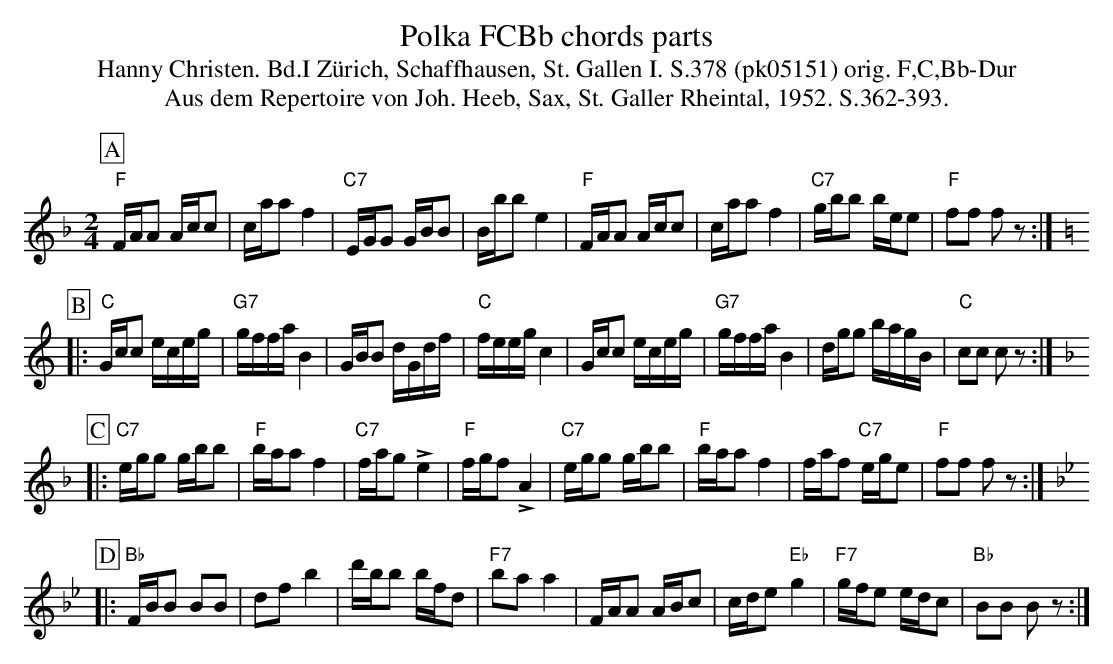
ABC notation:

X:1
T: Polka FCBb chords parts
T:Hanny Christen. Bd.I Zürich, Schaffhausen, St. Gallen I. S.378 (pk05151) orig. F,C,Bb-Dur
T: Aus dem Repertoire von Joh. Heeb, Sax, St. Galler Rheintal, 1952. S.362-393.
M:2/4
L:1/16
K:F %%MIDI gchordon
[P:A] "F"FAA2 Acc2 | caa2f4 | "C7"EGG2 GBB2 | Bbb2e4 | "F"FAA2 Acc2 | caa2f4 | "C7"gbb2 bee2 | "F"f2f2 f2z2 :| [K:C]
[P:B] |: "C"Gcc2 eceg | "G7"gffa B4 |GBB2 dGdf | "C"feegc4 | Gcc2 eceg | "G7"gffa B4 | dgg2 bagB | "C"c2c2 c2z2 :| [K:F]
[P:C] |: "C7"egg2 gbb2 | "F"baa2f4 | "C7"fag2 !>!e4 | "F"fgf2 !>!A4 | "C7"egg2 gbb2 | "F"baa2 f4 | faf2 "C7"ege2 | "F"f2f2 f2z2 :| [K:Bb]
[P:D] |: "Bb"FBB2 B2B2 | d2f2 b4 | d'bb2 bfd2 | "F7"b2a2a4 | FAA2 ABc2 | cde2"Eb"g4 | "F7"gfe2 edc2 | "Bb"B2B2 B2z2 :|
